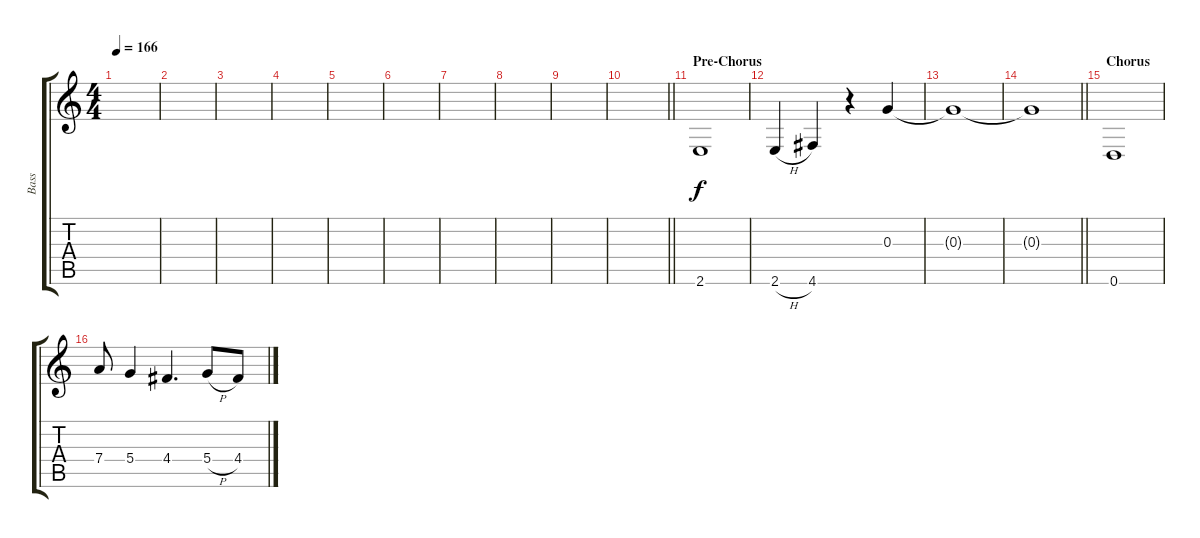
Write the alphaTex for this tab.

\track ("Bass" "Bass") {instrument electricbassfinger}
\staff {score tabs}
\tuning (E4 B3 G3 D3 A2 D2) {hide}
\ts (4 4)
\tempo 166
\clef g2
\ks c
|
|
|
|
|
|
|
|
|
\barLineRight lightlight
|
\section ("" "Pre-Chorus")
2.6.1 |
2.6{h}.4 4.6.4 r.4 0.3.4 |
0.3{t}.1 |
\barLineRight lightlight
0.3{t}.1 |
\section ("" "Chorus")
0.6.1 |
7.4.8 5.4.4 4.4.4{d} 5.4{h}.8 4.4.8
